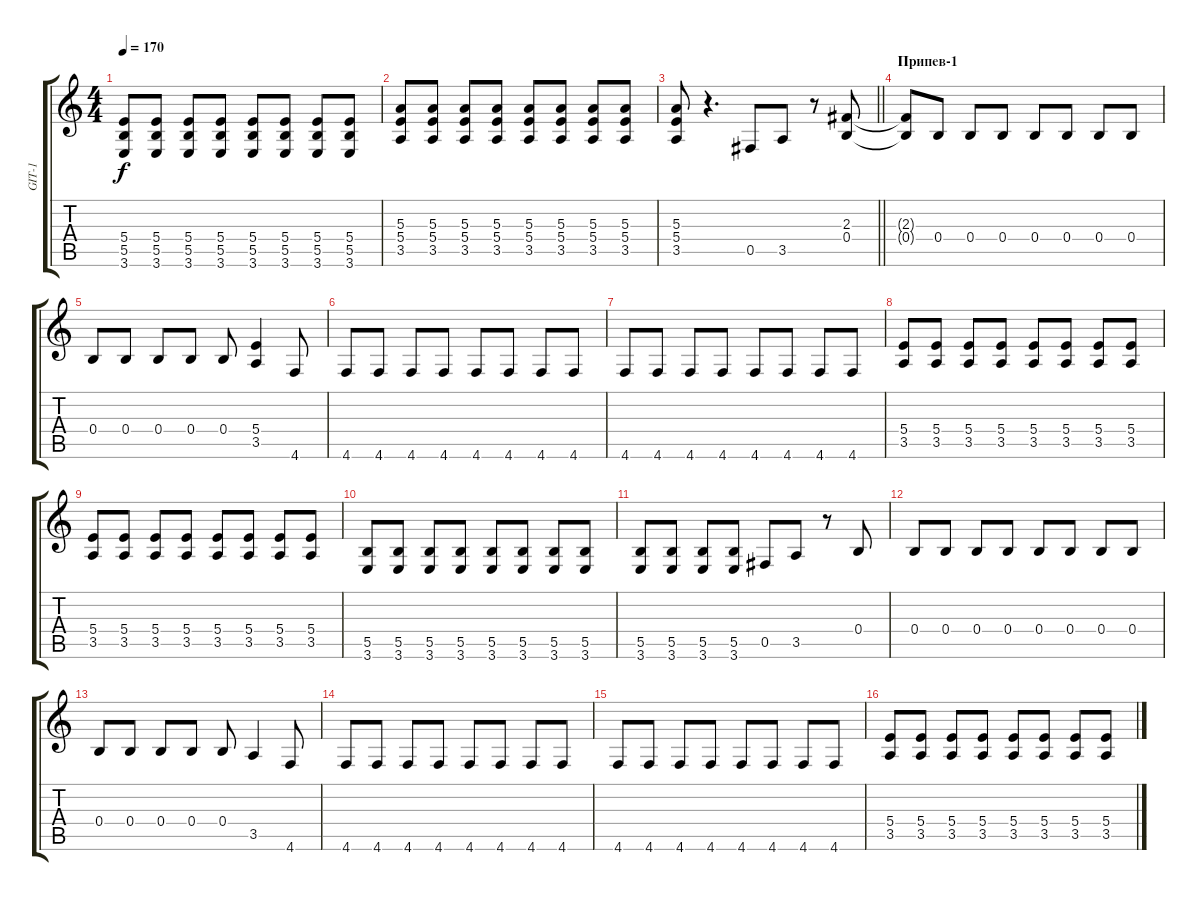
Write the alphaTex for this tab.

\track ("GIT-1" "GIT-1") {instrument distortionguitar}
\staff {score tabs}
\tuning (Db4 Ab3 E3 B2 Gb2 Db2) {hide}
\ts (4 4)
\tempo 170
\clef g2
\ks c
(5.4 5.5 3.6).8{dy f} (5.4 5.5 3.6).8 (5.4 5.5 3.6).8 (5.4 5.5 3.6).8 (5.4 5.5 3.6).8 (5.4 5.5 3.6).8 (5.4 5.5 3.6).8 (5.4 5.5 3.6).8 |
(5.3 5.4 3.5).8 (5.3 5.4 3.5).8 (5.3 5.4 3.5).8 (5.3 5.4 3.5).8 (5.3 5.4 3.5).8 (5.3 5.4 3.5).8 (5.3 5.4 3.5).8 (5.3 5.4 3.5).8 |
\barLineRight lightlight
(5.3 5.4 3.5).8 r.4{d} 0.5.8 3.5.8 r.8 (2.3 0.4).8 |
\section ("" "Припев-1")
(2.3{t} 0.4{t}).8 0.4.8 0.4.8 0.4.8 0.4.8 0.4.8 0.4.8 0.4.8 |
0.4.8 0.4.8 0.4.8 0.4.8 0.4.8 (5.4 3.5).4 4.6.8 |
4.6.8 4.6.8 4.6.8 4.6.8 4.6.8 4.6.8 4.6.8 4.6.8 |
4.6.8 4.6.8 4.6.8 4.6.8 4.6.8 4.6.8 4.6.8 4.6.8 |
(5.4 3.5).8 (5.4 3.5).8 (5.4 3.5).8 (5.4 3.5).8 (5.4 3.5).8 (5.4 3.5).8 (5.4 3.5).8 (5.4 3.5).8 |
(5.4 3.5).8 (5.4 3.5).8 (5.4 3.5).8 (5.4 3.5).8 (5.4 3.5).8 (5.4 3.5).8 (5.4 3.5).8 (5.4 3.5).8 |
(5.5 3.6).8 (5.5 3.6).8 (5.5 3.6).8 (5.5 3.6).8 (5.5 3.6).8 (5.5 3.6).8 (5.5 3.6).8 (5.5 3.6).8 |
(5.5 3.6).8 (5.5 3.6).8 (5.5 3.6).8 (5.5 3.6).8 0.5.8 3.5.8 r.8 0.4.8 |
0.4.8 0.4.8 0.4.8 0.4.8 0.4.8 0.4.8 0.4.8 0.4.8 |
0.4.8 0.4.8 0.4.8 0.4.8 0.4.8 3.5.4 4.6.8 |
4.6.8 4.6.8 4.6.8 4.6.8 4.6.8 4.6.8 4.6.8 4.6.8 |
4.6.8 4.6.8 4.6.8 4.6.8 4.6.8 4.6.8 4.6.8 4.6.8 |
(5.4 3.5).8 (5.4 3.5).8 (5.4 3.5).8 (5.4 3.5).8 (5.4 3.5).8 (5.4 3.5).8 (5.4 3.5).8 (5.4 3.5).8
